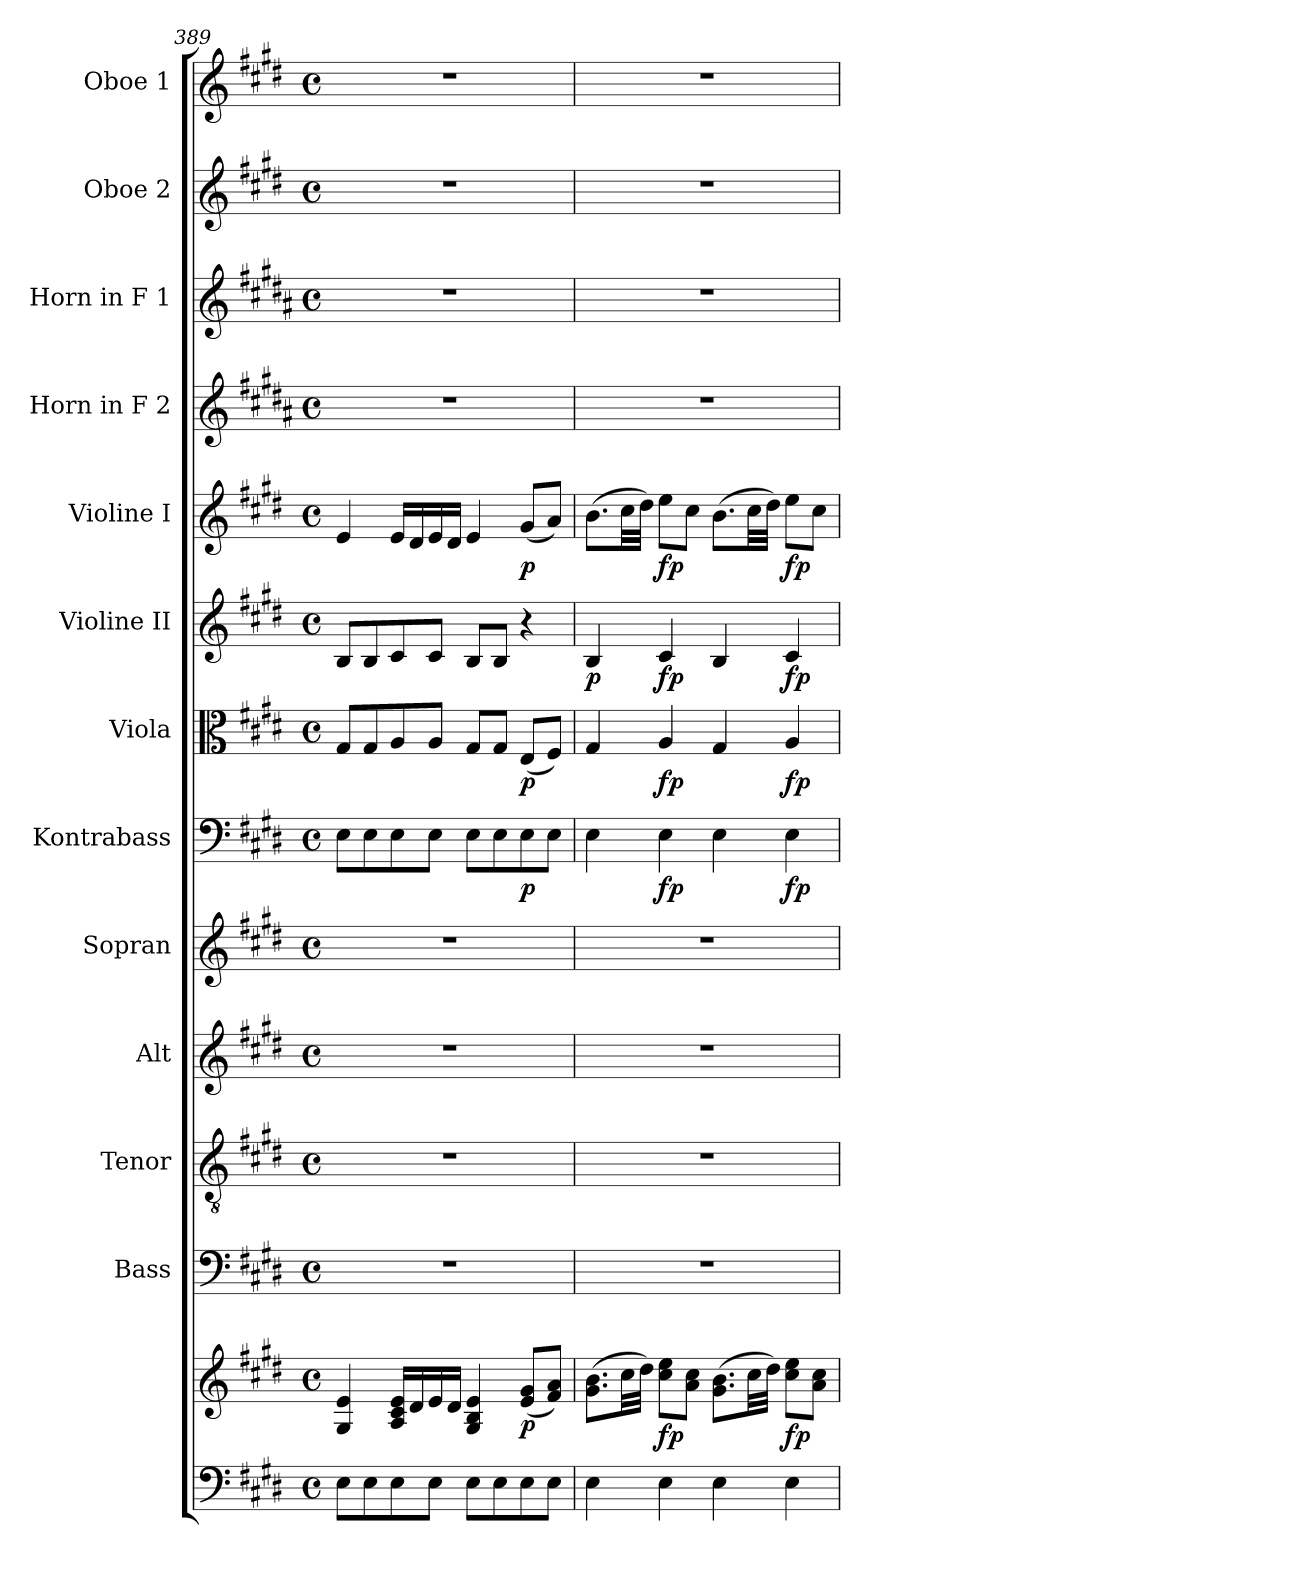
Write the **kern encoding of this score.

**kern	**kern	**dynam	**kern	**kern	**kern	**kern	**kern	**dynam	**kern	**dynam	**kern	**dynam	**kern	**dynam	**kern	**kern	**kern	**kern
*part13	*part13	*part13	*part12	*part11	*part10	*part9	*part8	*part8	*part7	*part7	*part6	*part6	*part5	*part5	*part4	*part3	*part2	*part1
*staff14	*staff13	*staff13/14	*staff12	*staff11	*staff10	*staff9	*staff8	*staff8	*staff7	*staff7	*staff6	*staff6	*staff5	*staff5	*staff4	*staff3	*staff2	*staff1
*	*	*	*I"Bass	*I"Tenor	*I"Alt	*I"Sopran	*I"Kontrabass	*	*I"Viola	*	*I"Violine II	*	*I"Violine I	*	*I"Horn in F 2	*I"Horn in F 1	*I"Oboe 2	*I"Oboe 1
*	*	*	*I'B.	*I'T.	*I'A.	*I'S.	*I'Kb.	*	*I'Vla.	*	*I'Vl. II	*	*I'Vl. I	*	*	*	*I'Ob.. 2	*I'Ob. 1
*clefF4	*clefG2	*	*clefF4	*clefGv2	*clefG2	*clefG2	*clefF4	*	*clefC3	*	*clefG2	*	*clefG2	*	*clefG2	*clefG2	*clefG2	*clefG2
*	*	*	*	*	*	*	*ITrd7c12	*	*	*	*	*	*	*	*ITrd4c7	*ITrd4c7	*	*
*k[f#c#g#d#]	*k[f#c#g#d#]	*	*k[f#c#g#d#]	*k[f#c#g#d#]	*k[f#c#g#d#]	*k[f#c#g#d#]	*k[f#c#g#d#]	*	*k[f#c#g#d#]	*	*k[f#c#g#d#]	*	*k[f#c#g#d#]	*	*k[f#c#g#d#]	*k[f#c#g#d#]	*k[f#c#g#d#]	*k[f#c#g#d#]
*E:	*E:	*	*E:	*E:	*E:	*E:	*E:	*	*E:	*	*E:	*	*E:	*	*E:	*E:	*E:	*E:
*M4/4	*M4/4	*	*M4/4	*M4/4	*M4/4	*M4/4	*M4/4	*	*M4/4	*	*M4/4	*	*M4/4	*	*M4/4	*M4/4	*M4/4	*M4/4
*met(c)	*met(c)	*	*met(c)	*met(c)	*met(c)	*met(c)	*met(c)	*	*met(c)	*	*met(c)	*	*met(c)	*	*met(c)	*met(c)	*met(c)	*met(c)
=389	=389	=389	=389	=389	=389	=389	=389	=389	=389	=389	=389	=389	=389	=389	=389	=389	=389	=389
8E\L	4G#/ 4e/	.	1r	1r	1r	1r	8EE\L	.	8G#/L	.	8B/L	.	4e/	.	1r	1r	1r	1r
8E\	.	.	.	.	.	.	8EE\	.	8G#/	.	8B/	.	.	.	.	.	.	.
8E\	16A/ 16c#/ 16e/LL	.	.	.	.	.	8EE\	.	8A/	.	8c#/	.	16e/LL	.	.	.	.	.
.	16d#/	.	.	.	.	.	.	.	.	.	.	.	16d#/	.	.	.	.	.
8E\J	16e/	.	.	.	.	.	8EE\J	.	8A/J	.	8c#/J	.	16e/	.	.	.	.	.
.	16d#/JJ	.	.	.	.	.	.	.	.	.	.	.	16d#/JJ	.	.	.	.	.
8E\L	4G#/ 4B/ 4e/	.	.	.	.	.	8EE\L	.	8G#/L	.	8B/L	.	4e/	.	.	.	.	.
8E\	.	.	.	.	.	.	8EE\	.	8G#/J	.	8B/J	.	.	.	.	.	.	.
!	!	!LO:DY:b	!	!	!	!	!	!LO:DY:b	!	!LO:DY:b	!	!	!	!LO:DY:b	!	!	!	!
8E\	(<8e/ 8g#/L	p	.	.	.	.	8EE\	p	(<8E/L	p	4r	.	(<8g#/L	p	.	.	.	.
8E\J	8f#/ 8a/J)	.	.	.	.	.	8EE\J	.	8F#/J)	.	.	.	8a/J)	.	.	.	.	.
=390	=390	=390	=390	=390	=390	=390	=390	=390	=390	=390	=390	=390	=390	=390	=390	=390	=390	=390
!	!	!	!	!	!	!	!	!	!	!	!	!LO:DY:b	!	!	!	!	!	!
4E\	(>8.g#\ 8.b\L	.	1r	1r	1r	1r	4EE\	.	4G#/	.	4B/	p	(>8.b\L	.	1r	1r	1r	1r
.	32cc#\LL	.	.	.	.	.	.	.	.	.	.	.	32cc#\LL	.	.	.	.	.
.	32dd#\JJJ)	.	.	.	.	.	.	.	.	.	.	.	32dd#\JJJ)	.	.	.	.	.
!	!	!LO:DY:b	!	!	!	!	!	!LO:DY:b	!	!LO:DY:b	!	!LO:DY:b	!	!LO:DY:b	!	!	!	!
4E\	8cc#\ 8ee\L	fp	.	.	.	.	4EE\	fp	4A/	fp	4c#/	fp	8ee\L	fp	.	.	.	.
.	8a\ 8cc#\J	.	.	.	.	.	.	.	.	.	.	.	8cc#\J	.	.	.	.	.
4E\	(>8.g#\ 8.b\L	.	.	.	.	.	4EE\	.	4G#/	.	4B/	.	(>8.b\L	.	.	.	.	.
.	32cc#\LL	.	.	.	.	.	.	.	.	.	.	.	32cc#\LL	.	.	.	.	.
.	32dd#\JJJ)	.	.	.	.	.	.	.	.	.	.	.	32dd#\JJJ)	.	.	.	.	.
!	!	!LO:DY:b	!	!	!	!	!	!LO:DY:b	!	!LO:DY:b	!	!LO:DY:b	!	!LO:DY:b	!	!	!	!
4E\	8cc#\ 8ee\L	fp	.	.	.	.	4EE\	fp	4A/	fp	4c#/	fp	8ee\L	fp	.	.	.	.
.	8a\ 8cc#\J	.	.	.	.	.	.	.	.	.	.	.	8cc#\J	.	.	.	.	.
=	=	=	=	=	=	=	=	=	=	=	=	=	=	=	=	=	=	=
*-	*-	*-	*-	*-	*-	*-	*-	*-	*-	*-	*-	*-	*-	*-	*-	*-	*-	*-
